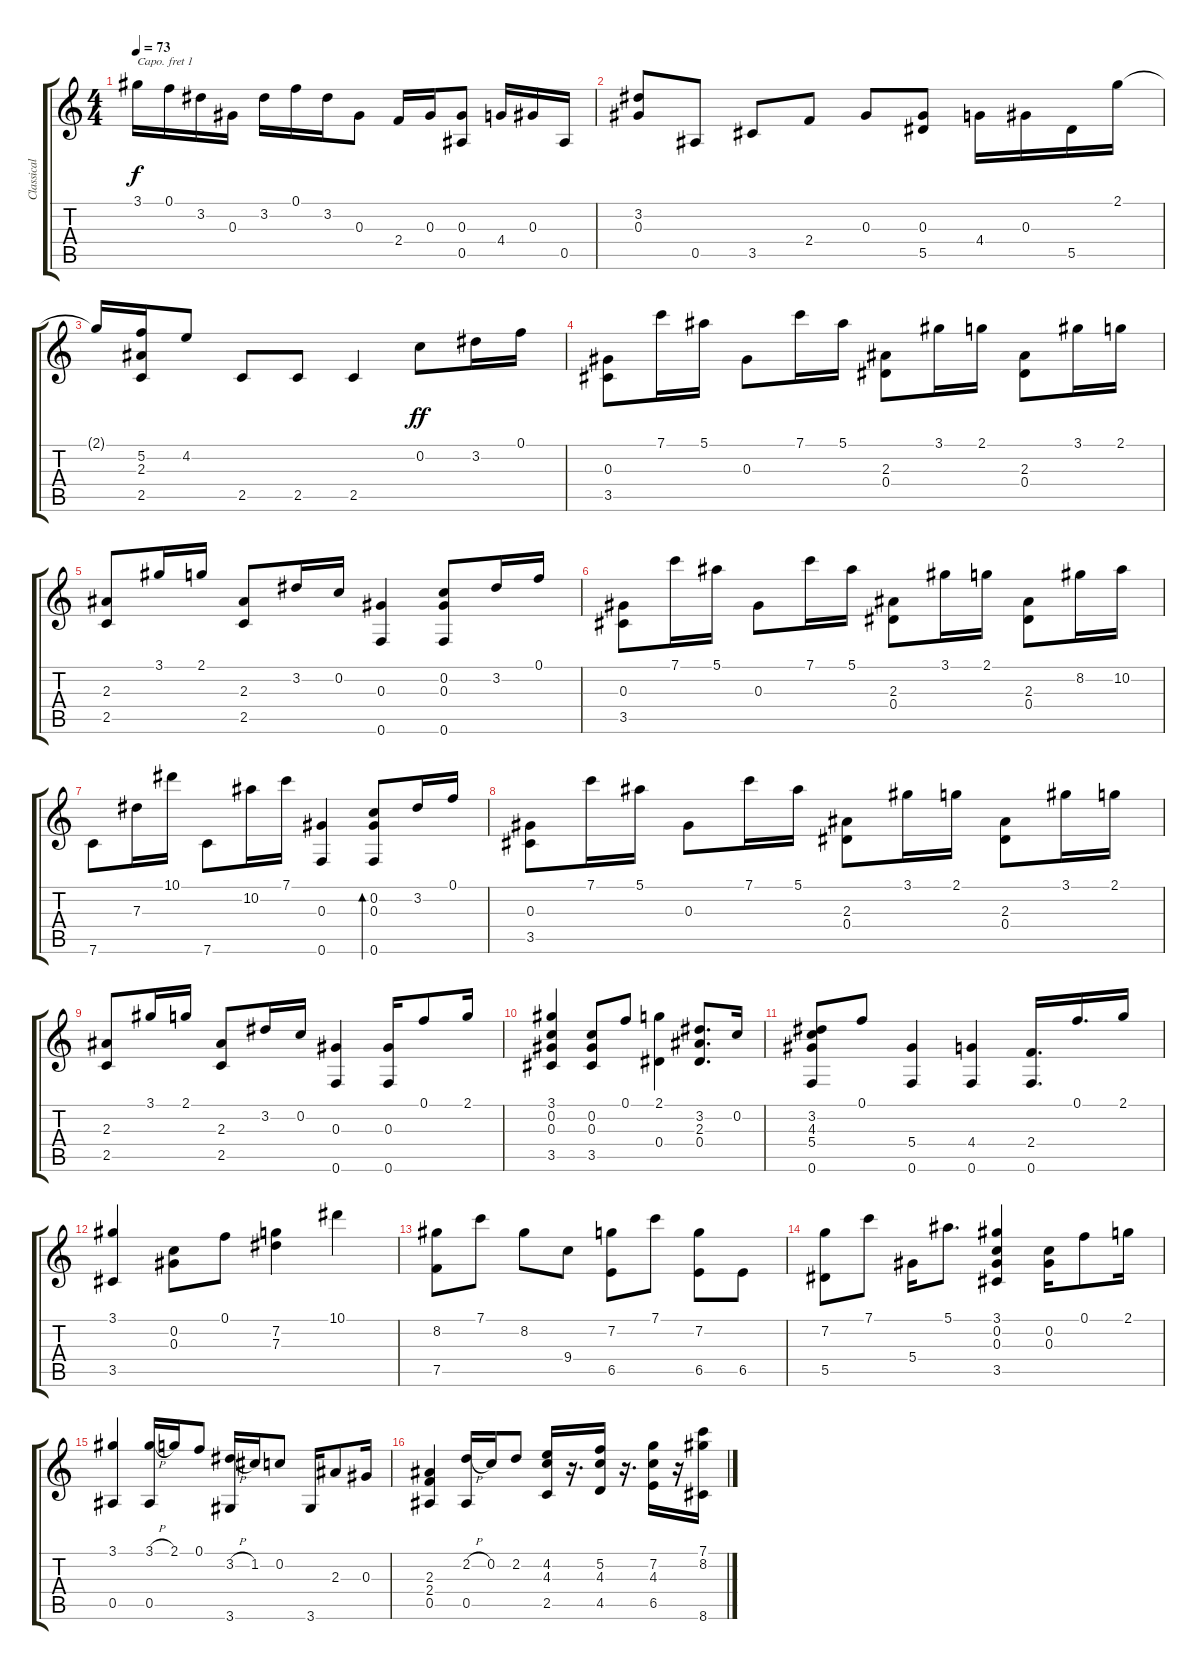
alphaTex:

\track ("Classical Guitar" "Classical ") {instrument acousticguitarnylon}
\staff {score tabs}
\capo 1
\tuning (E4 B3 G3 D3 A2 E2) {hide}
\ts (4 4)
\tempo 73
\clef g2
\ks c
3.1.16{dy f} 0.1.16 3.2.16 0.3.16 3.2.16 0.1.16 3.2.16 0.3.8 2.4.16 0.3.16 (0.3 0.5).8 4.4.16 0.3.16 0.5.16 |
(3.2 0.3).8 0.5.8 3.5.8 2.4.8 0.3.8 (0.3 5.5).8 4.4.16 0.3.16 5.5.16 2.1.16 |
2.1{t}.16 (5.2 2.3 2.5).16 4.2.8 2.5.8 2.5.8 2.5.4 0.2.8{dy ff} 3.2.16 0.1.16 |
(0.3 3.5).8 7.1.16 5.1.16 0.3.8 7.1.16 5.1.16 (2.3 0.4).8 3.1.16 2.1.16 (2.3 0.4).8 3.1.16 2.1.16 |
(2.3 2.5).8 3.1.16 2.1.16 (2.3 2.5).8 3.2.16 0.2.16 (0.3 0.6).4 (0.2 0.3 0.6).8 3.2.16 0.1.16 |
(0.3 3.5).8 7.1.16 5.1.16 0.3.8 7.1.16 5.1.16 (2.3 0.4).8 3.1.16 2.1.16 (2.3 0.4).8 8.2.16 10.2.16 |
7.6.8 7.3.16 10.1.16 7.6.8 10.2.16 7.1.16 (0.3 0.6).4 (0.2 0.3 0.6).8{bd 60} 3.2.16 0.1.16 |
(0.3 3.5).8 7.1.16 5.1.16 0.3.8 7.1.16 5.1.16 (2.3 0.4).8 3.1.16 2.1.16 (2.3 0.4).8 3.1.16 2.1.16 |
(2.3 2.5).8 3.1.16 2.1.16 (2.3 2.5).8 3.2.16 0.2.16 (0.3 0.6).4 (0.3 0.6).16 0.1.8 2.1.16 |
(3.1 0.2 0.3 3.5).4 (0.2 0.3 3.5).8 0.1.8 (2.1 0.4).4 (3.2 2.3 0.4).8{d} 0.2.16 |
(3.2 4.3 5.4 0.6).8 0.1.8 (5.4 0.6).4 (4.4 0.6).4 (2.4 0.6).16{d} 0.1.16{d} 2.1.16 |
(3.1 3.5).4 (0.2 0.3).8 0.1.8 (7.2 7.3).4 10.1.4 |
(8.2 7.5).8 7.1.8 8.2.8 9.4.8 (7.2 6.5).8 7.1.8 (7.2 6.5).8 6.5.8 |
(7.2 5.5).8 7.1.8 5.4.16 5.1.8{d} (3.1 0.2 0.3 3.5).4 (0.2 0.3).16 0.1.8 2.1.16 |
(3.1 0.5).4 (3.1{h} 0.5).16 2.1.16 0.1.8 (3.2{h} 3.6).16 1.2.16 0.2.8 3.6.16 2.3.8 0.3.16 |
(2.3 2.4 0.5).4 (2.2{h} 0.5).16 0.2.16 2.2.8 (4.2 4.3 2.5).16 r.16{d} (5.2 4.3 4.5).16 r.16{d} (7.2 4.3 6.5).16 r.16 (7.1 8.2 8.6).16
